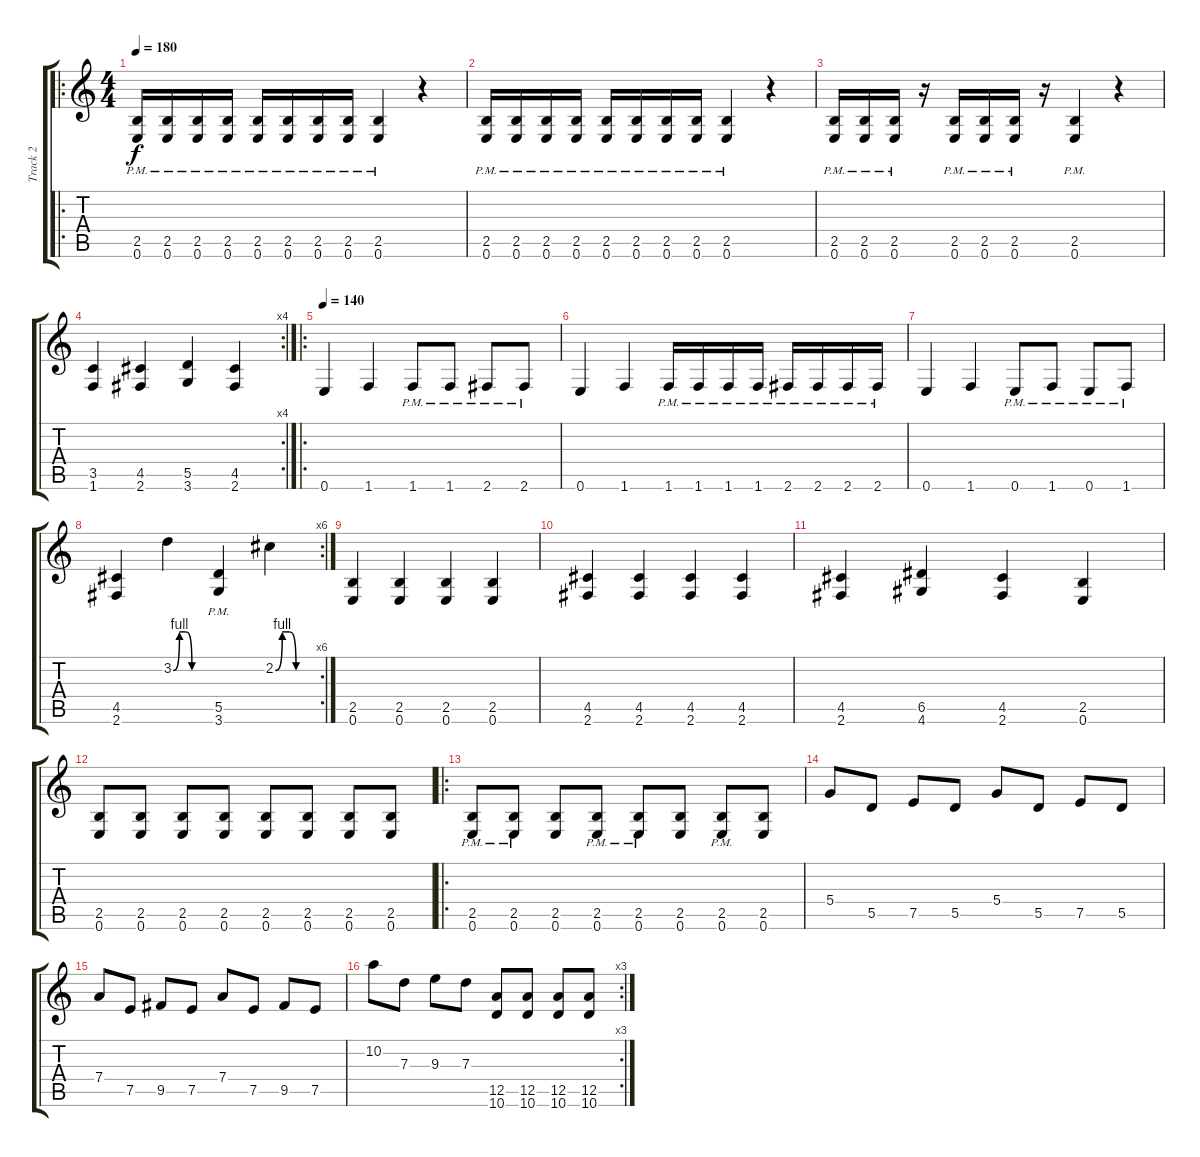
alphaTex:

\track ("Track 2" "Track 2") {solo instrument distortionguitar}
\staff {score tabs}
\tuning (E4 B3 G3 D3 A2 E2) {hide}
\ro
\ts (4 4)
\tempo 180
\clef g2
\ks c
(2.5{pm} 0.6{pm}).16{dy f} (2.5{pm} 0.6{pm}).16 (2.5{pm} 0.6{pm}).16 (2.5{pm} 0.6{pm}).16 (2.5{pm} 0.6{pm}).16 (2.5{pm} 0.6{pm}).16 (2.5{pm} 0.6{pm}).16 (2.5{pm} 0.6{pm}).16 (2.5{pm} 0.6{pm}).4 r.4 |
(2.5{pm} 0.6{pm}).16 (2.5{pm} 0.6{pm}).16 (2.5{pm} 0.6{pm}).16 (2.5{pm} 0.6{pm}).16 (2.5{pm} 0.6{pm}).16 (2.5{pm} 0.6{pm}).16 (2.5{pm} 0.6{pm}).16 (2.5{pm} 0.6{pm}).16 (2.5{pm} 0.6{pm}).4 r.4 |
(2.5{pm} 0.6{pm}).16 (2.5{pm} 0.6{pm}).16 (2.5{pm} 0.6{pm}).16 r.16 (2.5{pm} 0.6{pm}).16 (2.5{pm} 0.6{pm}).16 (2.5{pm} 0.6{pm}).16 r.16 (2.5{pm} 0.6{pm}).4 r.4 |
\rc 4
(3.5 1.6).4 (4.5 2.6).4 (5.5 3.6).4 (4.5 2.6).4 |
\ro
\tempo 140
0.6.4 1.6.4 1.6{pm}.8 1.6{pm}.8 2.6{pm}.8 2.6{pm}.8 |
0.6.4 1.6.4 1.6{pm}.16 1.6{pm}.16 1.6{pm}.16 1.6{pm}.16 2.6{pm}.16 2.6{pm}.16 2.6{pm}.16 2.6{pm}.16 |
0.6.4 1.6.4 0.6{pm}.8 1.6{pm}.8 0.6{pm}.8 1.6{pm}.8 |
\rc 6
(4.5 2.6).4 3.2{be (custom 0 0 10 4 20 4 30 0 60 0)}.4 (5.5{pm} 3.6{pm}).4 2.2{be (custom 0 0 10 4 20 4 30 0 60 0)}.4 |
(2.5 0.6).4 (2.5 0.6).4 (2.5 0.6).4 (2.5 0.6).4 |
(4.5 2.6).4 (4.5 2.6).4 (4.5 2.6).4 (4.5 2.6).4 |
(4.5 2.6).4 (6.5 4.6).4 (4.5 2.6).4 (2.5 0.6).4 |
(2.5 0.6).8 (2.5 0.6).8 (2.5 0.6).8 (2.5 0.6).8 (2.5 0.6).8 (2.5 0.6).8 (2.5 0.6).8 (2.5 0.6).8 |
\ro
(2.5{pm} 0.6{pm}).8 (2.5{pm} 0.6{pm}).8 (2.5 0.6).8 (2.5{pm} 0.6{pm}).8 (2.5{pm} 0.6{pm}).8 (2.5 0.6).8 (2.5{pm} 0.6{pm}).8 (2.5 0.6).8 |
5.4.8 5.5.8 7.5.8 5.5.8 5.4.8 5.5.8 7.5.8 5.5.8 |
7.4.8 7.5.8 9.5.8 7.5.8 7.4.8 7.5.8 9.5.8 7.5.8 |
\rc 3
10.2.8 7.3.8 9.3.8 7.3.8 (12.5 10.6).8 (12.5 10.6).8 (12.5 10.6).8 (12.5 10.6).8
